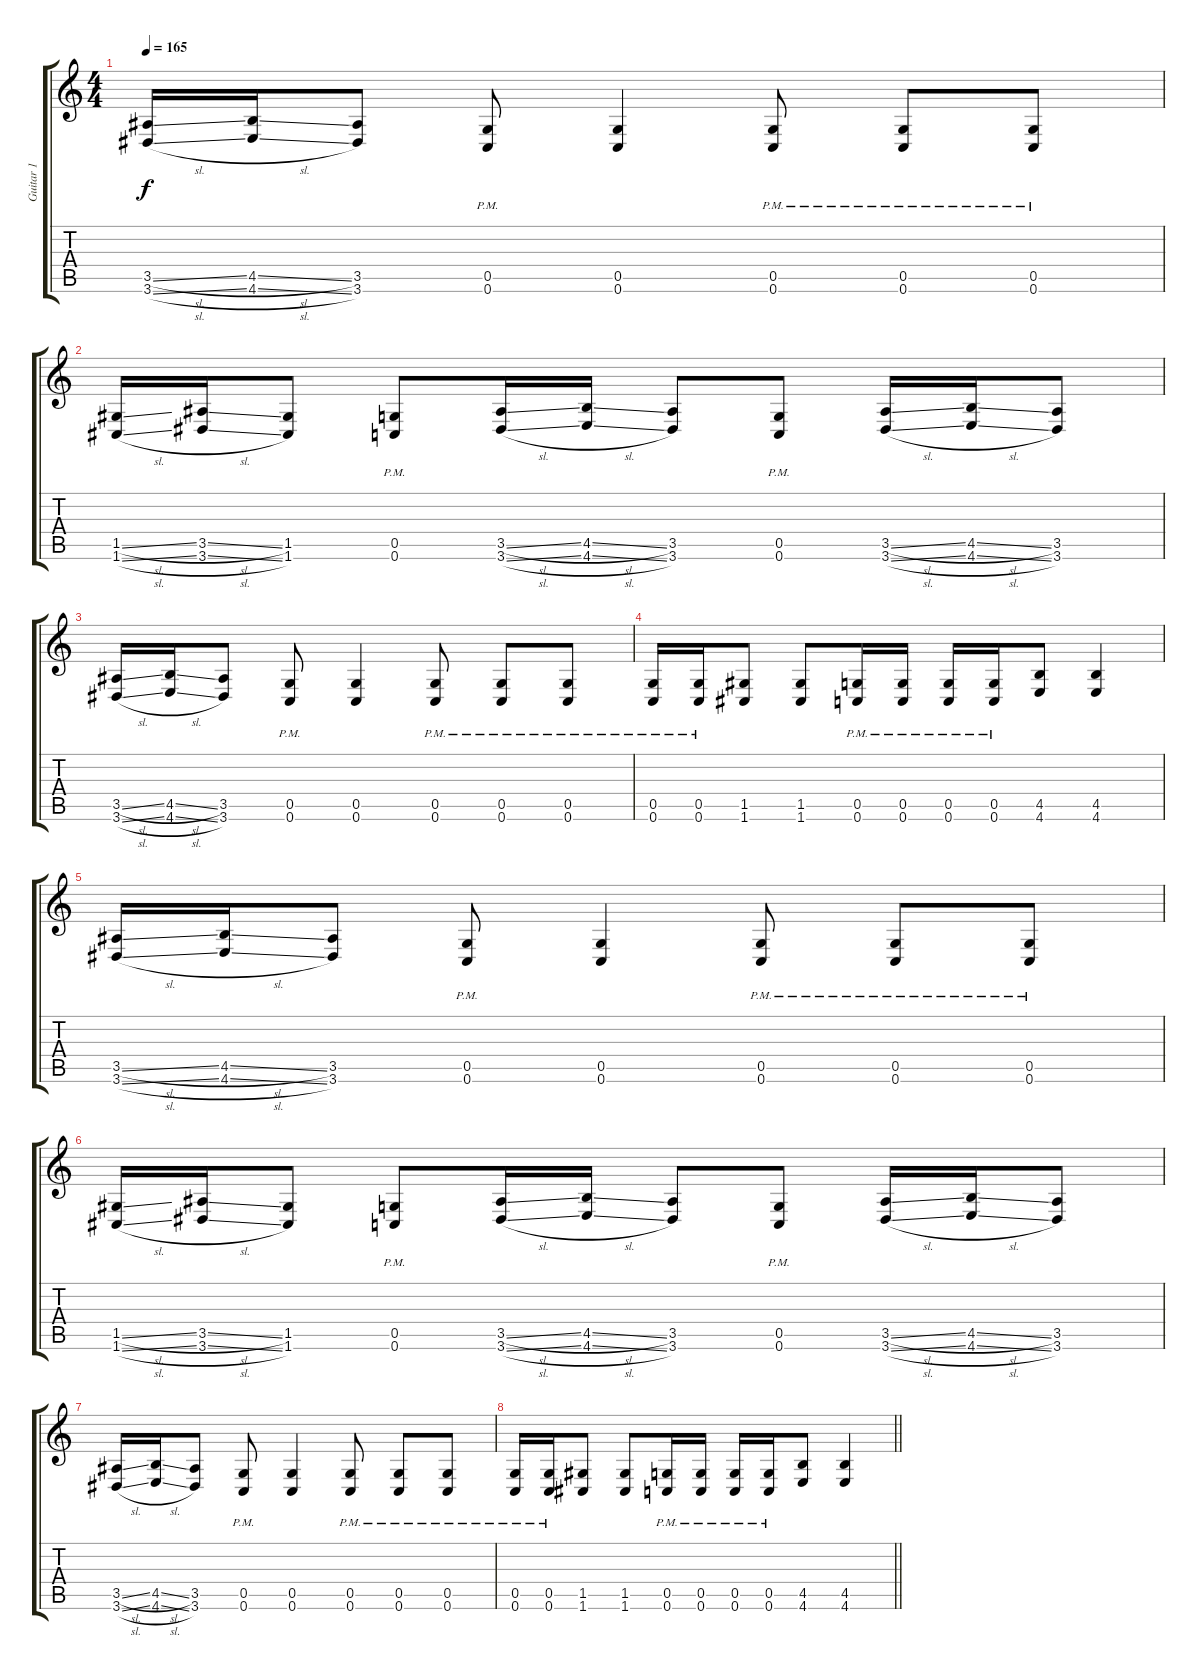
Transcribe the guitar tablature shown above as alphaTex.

\track ("Guitar 1" "Guitar 1") {instrument overdrivenguitar}
\staff {score tabs}
\tuning (D4 A3 F3 C3 G2 C2) {hide}
\ts (4 4)
\tempo 165
\clef g2
\ks c
(3.5{sl} 3.6{sl}).16{dy f} (4.5{sl} 4.6{sl}).16 (3.5 3.6).8 (0.5{pm} 0.6{pm}).8 (0.5 0.6).4 (0.5{pm} 0.6{pm}).8 (0.5{pm} 0.6{pm}).8 (0.5{pm} 0.6{pm}).8 |
(1.5{sl} 1.6{sl}).16 (3.5{sl} 3.6{sl}).16 (1.5 1.6).8 (0.5{pm} 0.6{pm}).8 (3.5{sl} 3.6{sl}).16 (4.5{sl} 4.6{sl}).16 (3.5 3.6).8 (0.5{pm} 0.6{pm}).8 (3.5{sl} 3.6{sl}).16 (4.5{sl} 4.6{sl}).16 (3.5 3.6).8 |
(3.5{sl} 3.6{sl}).16 (4.5{sl} 4.6{sl}).16 (3.5 3.6).8 (0.5{pm} 0.6{pm}).8 (0.5 0.6).4 (0.5{pm} 0.6{pm}).8 (0.5{pm} 0.6{pm}).8 (0.5{pm} 0.6{pm}).8 |
(0.5{pm} 0.6{pm}).16 (0.5{pm} 0.6{pm}).16 (1.5 1.6).8 (1.5 1.6).8 (0.5{pm} 0.6{pm}).16 (0.5{pm} 0.6{pm}).16 (0.5{pm} 0.6{pm}).16 (0.5{pm} 0.6{pm}).16 (4.5 4.6).8 (4.5 4.6).4 |
(3.5{sl} 3.6{sl}).16 (4.5{sl} 4.6{sl}).16 (3.5 3.6).8 (0.5{pm} 0.6{pm}).8 (0.5 0.6).4 (0.5{pm} 0.6{pm}).8 (0.5{pm} 0.6{pm}).8 (0.5{pm} 0.6{pm}).8 |
(1.5{sl} 1.6{sl}).16 (3.5{sl} 3.6{sl}).16 (1.5 1.6).8 (0.5{pm} 0.6{pm}).8 (3.5{sl} 3.6{sl}).16 (4.5{sl} 4.6{sl}).16 (3.5 3.6).8 (0.5{pm} 0.6{pm}).8 (3.5{sl} 3.6{sl}).16 (4.5{sl} 4.6{sl}).16 (3.5 3.6).8 |
(3.5{sl} 3.6{sl}).16 (4.5{sl} 4.6{sl}).16 (3.5 3.6).8 (0.5{pm} 0.6{pm}).8 (0.5 0.6).4 (0.5{pm} 0.6{pm}).8 (0.5{pm} 0.6{pm}).8 (0.5{pm} 0.6{pm}).8 |
\barLineRight lightlight
(0.5{pm} 0.6{pm}).16 (0.5{pm} 0.6{pm}).16 (1.5 1.6).8 (1.5 1.6).8 (0.5{pm} 0.6{pm}).16 (0.5{pm} 0.6{pm}).16 (0.5{pm} 0.6{pm}).16 (0.5{pm} 0.6{pm}).16 (4.5 4.6).8 (4.5 4.6).4
